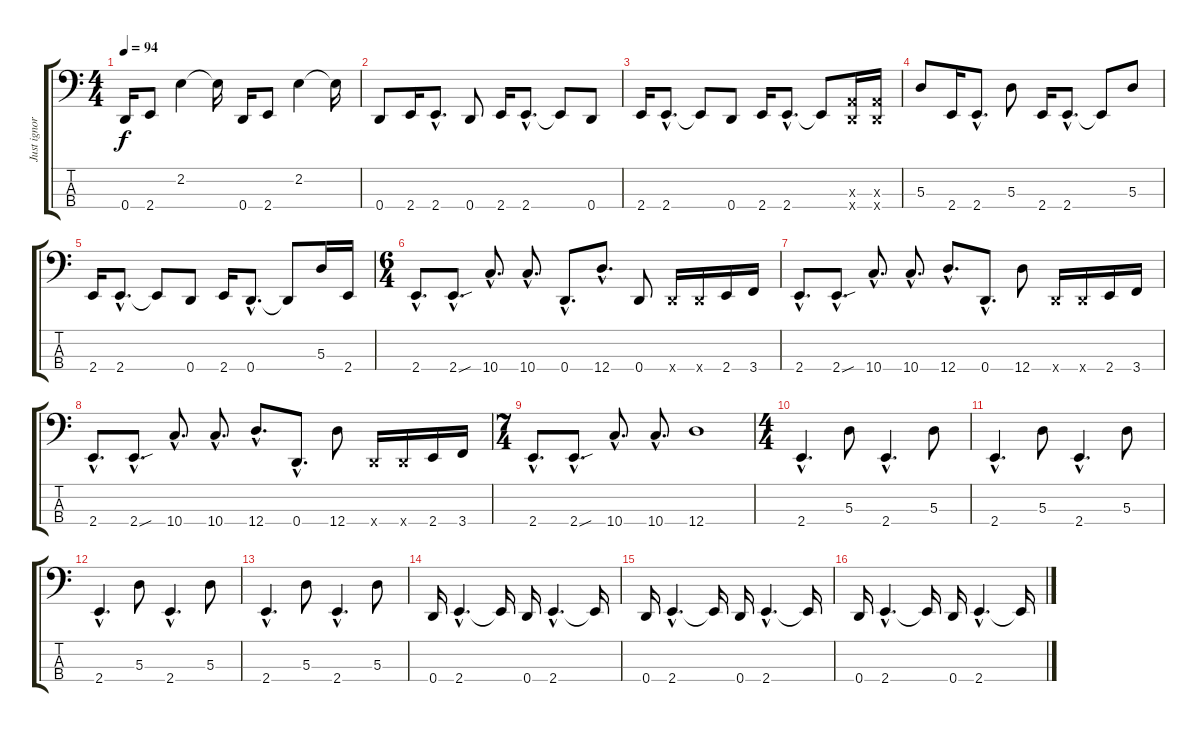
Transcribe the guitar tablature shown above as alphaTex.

\track ("Just ignore this track" "Just ignor") {instrument electricbasspick}
\staff {score tabs}
\tuning (G2 D2 A1 D1) {hide}
\ts (4 4)
\tempo 94
\clef f4
\ks c
0.4.16{dy f} 2.4.8 2.2.4 2.2{t}.16 0.4.16 2.4.8 2.2.4 2.2{t}.16 |
0.4.8 2.4.16 2.4{hac}.8{d} 0.4.8 2.4.16 2.4{hac}.8{d} 2.4{t}.8 0.4.8 |
2.4.16 2.4{hac}.8{d} 2.4{t}.8 0.4.8 2.4.16 2.4{hac}.8{d} 2.4{t}.8 (0.3{x} 0.4{x}).16 (0.3{x} 0.4{x}).16 |
5.3.8 2.4.16 2.4{hac}.8{d} 5.3.8 2.4.16 2.4{hac}.8{d} 2.4{t}.8 5.3.8 |
2.4.16 2.4{hac}.8{d} 2.4{t}.8 0.4.8 2.4.16 0.4{hac}.8{d} 0.4{t}.8 5.3.16 2.4.16 |
\ts (6 4)
2.4{hac}.8{d} 2.4{sou hac}.8{d} 10.4{hac}.8{d} 10.4{hac}.8{d} 0.4{hac}.8{d} 12.4{hac}.8{d} 0.4.8 0.4{x}.16 0.4{x}.16 2.4.16 3.4.16 |
2.4{hac}.8{d} 2.4{sou hac}.8{d} 10.4{hac}.8{d} 10.4{hac}.8{d} 12.4{hac}.8{d} 0.4{hac}.8{d} 12.4.8 0.4{x}.16 0.4{x}.16 2.4.16 3.4.16 |
2.4{hac}.8{d} 2.4{sou hac}.8{d} 10.4{hac}.8{d} 10.4{hac}.8{d} 12.4{hac}.8{d} 0.4{hac}.8{d} 12.4.8 0.4{x}.16 0.4{x}.16 2.4.16 3.4.16 |
\ts (7 4)
2.4{hac}.8{d} 2.4{sou hac}.8{d} 10.4{hac}.8{d} 10.4{hac}.8{d} 12.4.1 |
\ts (4 4)
2.4{hac}.4{d} 5.3.8 2.4{hac}.4{d} 5.3.8 |
2.4{hac}.4{d} 5.3.8 2.4{hac}.4{d} 5.3.8 |
2.4{hac}.4{d} 5.3.8 2.4{hac}.4{d} 5.3.8 |
2.4{hac}.4{d} 5.3.8 2.4{hac}.4{d} 5.3.8 |
0.4.16 2.4{hac}.4{d} 2.4{t}.16 0.4.16 2.4{hac}.4{d} 2.4{t}.16 |
0.4.16 2.4{hac}.4{d} 2.4{t}.16 0.4.16 2.4{hac}.4{d} 2.4{t}.16 |
0.4.16 2.4{hac}.4{d} 2.4{t}.16 0.4.16 2.4{hac}.4{d} 2.4{t}.16
